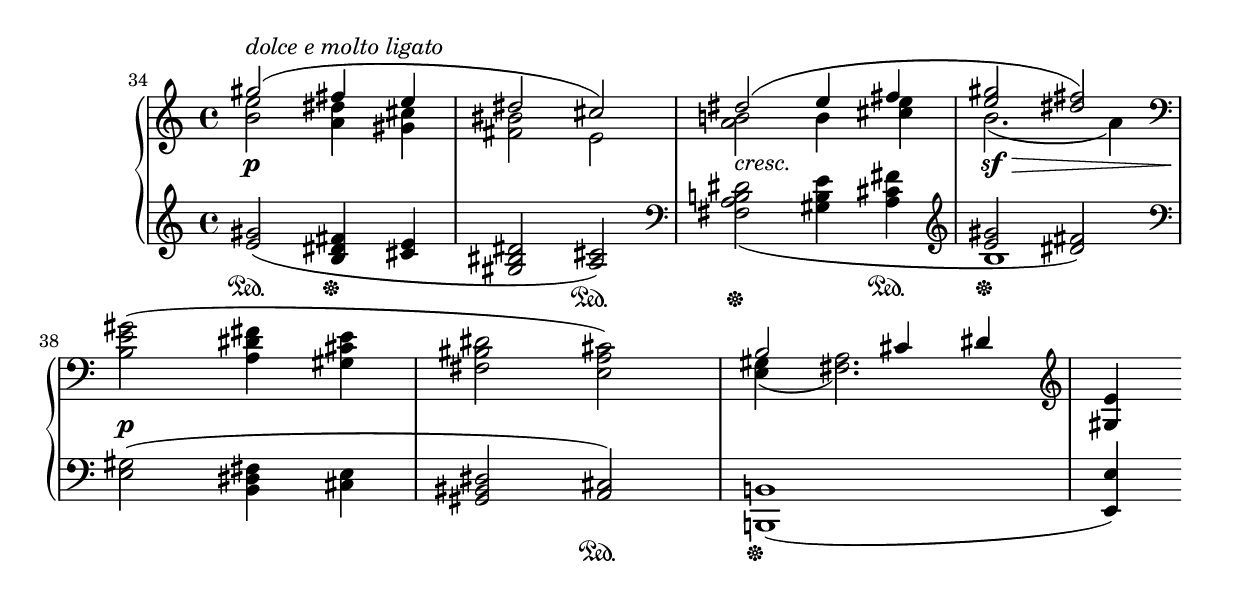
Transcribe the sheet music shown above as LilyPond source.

\version "2.11.34"
\include "english.ly"

% NR 1.1 Pitches

% L. v. Beethoven 
% Piano sonata 21 - Dem Grafen von Waldstein Gewidmet
% chorale at measures 34 - 40+

\new PianoStaff <<

   % RH Staff
   \new Staff <<

      % RH Voice 1
      \new Voice {
         \set Score.currentBarNumber = #34
         \voiceOne
         gs''2 ( ^ \markup \italic { dolce e molto ligato }
         fs''4
         e''4
         |
         ds''2
         cs''2 )
         |
         ds''2 (
         e''4
         fs''4
         |
         <gs'' e''>2
         <fs'' ds''>2 )
         |
         \oneVoice
         \clef bass
         <gs' e' b>2 (
         <fs' ds' a>4
         <e' cs' gs>4
         |
         <ds' bs fs>2
         <cs' a e>2 )
         |
         \voiceOne
         b2 %(
         cs'4
         ds'4
         |
         \clef treble
         <e' gs>4 %)
      }

      % RH Voice 2
      \new Voice {
         \voiceTwo
         \override Staff.DynamicLineSpanner #'staff-padding = #2.5
         <e'' b'>2 \p
         <ds'' a'>4
         <cs'' gs'>4
         |
         <bs' fs'>2
         e'2
         |
         \once \override TextScript #'staff-padding = #2.5
         <b'! a'>2 _ \markup \italic { cresc. }
         b'4
         <e'' cs''>4
         |
         b'2. ( \sf \>
         a'4 ) 
         \clef bass
         | \break
         s1 \p
         |
         s1
         |
         <gs e>4 (
         <a fs>2. )
         |
         s4
      }

   >>

   % LH Staff
   \new Staff {
      \override Staff.SustainPedalLineSpanner #'staff-padding = #5
      <gs' e'>2 ( \sustainDown
      <fs' ds' b>4 \sustainUp
      <e' cs'>4
      |
      <ds' bs gs>2
      <cs' a>2 ) \sustainDown
      |
      \clef bass
      \slurDown
      <ds' b! a fs>2 ( \sustainUp
      <e' b gs>4
      <fs' cs' a>4 \sustainDown
      |
      \clef treble
      \voiceOne
      <<
         {
            <gs' e'>2
            <fs' ds'>2 )
         }
         \new Voice {
            \voiceTwo
            b1 \sustainUp
         }
      >>
      \oneVoice
      |
      %\break
      \clef bass
      <gs e>2 ( 
      <fs ds b,>4
      <e cs>4
      |
      <ds bs, gs,>2
      <cs a,>2 ) \sustainDown
      |
      <b,! b,,!>1 ( \sustainUp
      |
      <e e,>4 )
   }

>>
